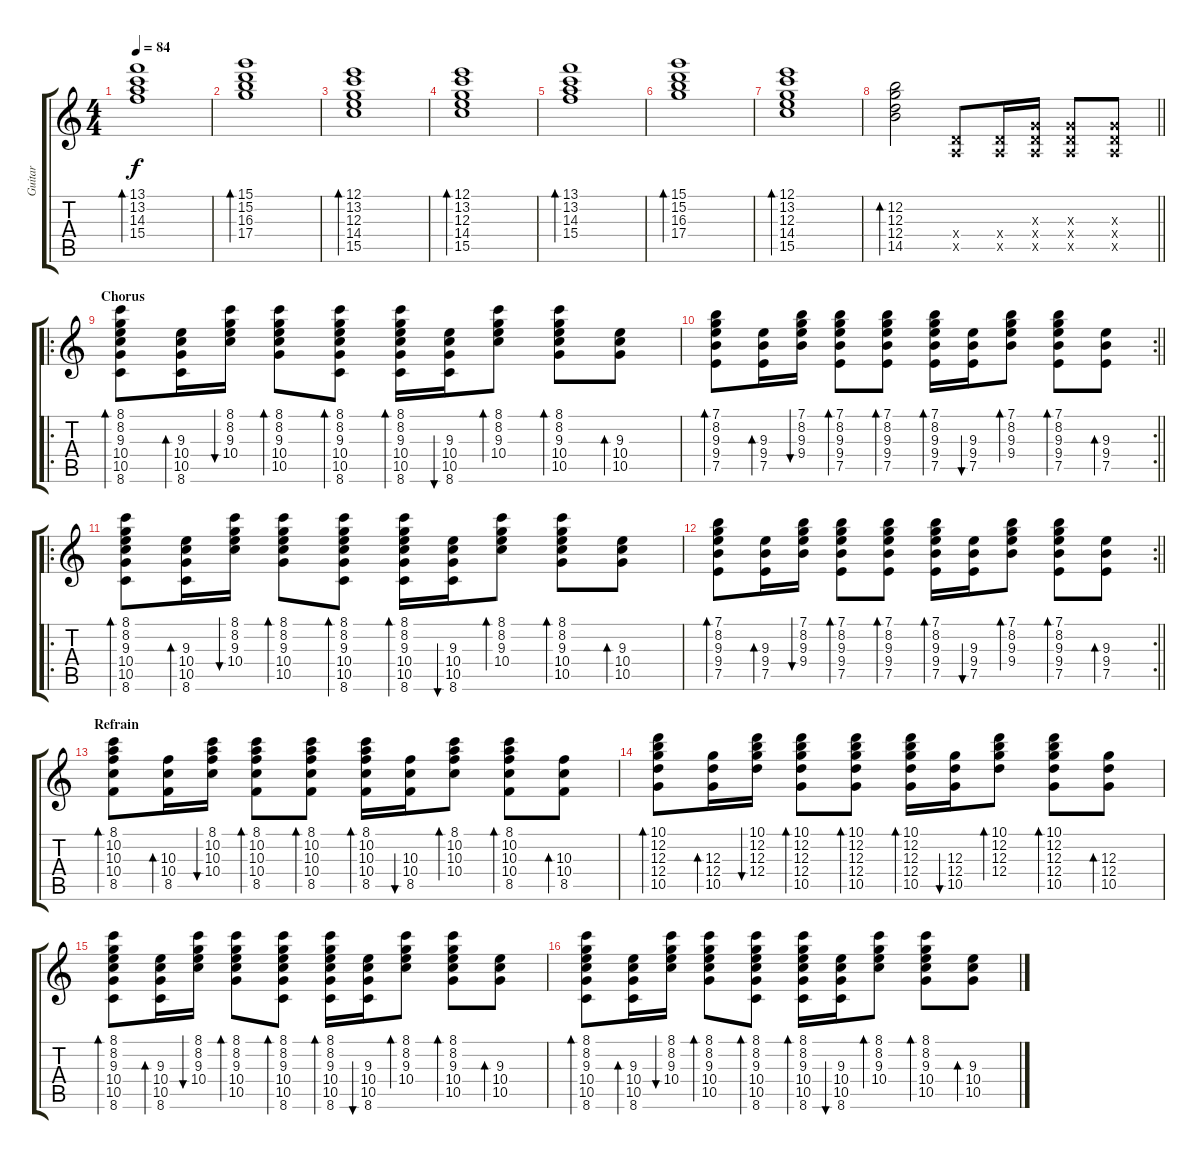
\track ("Guitar" "Guitar") {instrument acousticguitarsteel}
\staff {score tabs}
\tuning (E4 B3 G3 D3 A2 E2) {hide}
\ts (4 4)
\tempo 84
\clef g2
\ks c
(13.1 13.2 14.3 15.4).1{bd 120 dy f} |
(15.1 15.2 16.3 17.4).1{bd 120} |
(12.1 13.2 12.3 14.4 15.5).1{bd 120} |
(12.1 13.2 12.3 14.4 15.5).1{bd 120} |
(13.1 13.2 14.3 15.4).1{bd 120} |
(15.1 15.2 16.3 17.4).1{bd 120} |
(12.1 13.2 12.3 14.4 15.5).1{bd 120} |
\barLineRight lightlight
(12.2 12.3 12.4 14.5).2{bd 120} (0.4{x} 0.5{x}).8 (0.4{x} 0.5{x}).16 (0.3{x} 0.4{x} 0.5{x}).16 (0.3{x} 0.4{x} 0.5{x}).8 (0.3{x} 0.4{x} 0.5{x}).8 |
\ro
\section ("" "Chorus")
(8.1 8.2 9.3 10.4 10.5 8.6).8{bd 60} (9.3 10.4 10.5 8.6).16{bd 30} (8.1 8.2 9.3 10.4).16{bu 30} (8.1 8.2 9.3 10.4 10.5).8{bd 30} (8.1 8.2 9.3 10.4 10.5 8.6).8{bd 30} (8.1 8.2 9.3 10.4 10.5 8.6).16{bd 30} (9.3 10.4 10.5 8.6).16{bu 30} (8.1 8.2 9.3 10.4).8{bd 30} (8.1 8.2 9.3 10.4 10.5).8{bd 30} (9.3 10.4 10.5).8{bd 30} |
\rc 2
\barLineRight lightlight
(7.1 8.2 9.3 9.4 7.5).8{bd 60} (9.3 9.4 7.5).16{bd 30} (7.1 8.2 9.3 9.4).16{bu 30} (7.1 8.2 9.3 9.4 7.5).8{bd 30} (7.1 8.2 9.3 9.4 7.5).8{bd 30} (7.1 8.2 9.3 9.4 7.5).16{bd 30} (9.3 9.4 7.5).16{bu 30} (7.1 8.2 9.3 9.4).8{bd 30} (7.1 8.2 9.3 9.4 7.5).8{bd 30} (9.3 9.4 7.5).8{bd 30} |
\ro
(8.1 8.2 9.3 10.4 10.5 8.6).8{bd 60} (9.3 10.4 10.5 8.6).16{bd 30} (8.1 8.2 9.3 10.4).16{bu 30} (8.1 8.2 9.3 10.4 10.5).8{bd 30} (8.1 8.2 9.3 10.4 10.5 8.6).8{bd 30} (8.1 8.2 9.3 10.4 10.5 8.6).16{bd 30} (9.3 10.4 10.5 8.6).16{bu 30} (8.1 8.2 9.3 10.4).8{bd 30} (8.1 8.2 9.3 10.4 10.5).8{bd 30} (9.3 10.4 10.5).8{bd 30} |
\rc 2
\barLineRight lightlight
(7.1 8.2 9.3 9.4 7.5).8{bd 60} (9.3 9.4 7.5).16{bd 30} (7.1 8.2 9.3 9.4).16{bu 30} (7.1 8.2 9.3 9.4 7.5).8{bd 30} (7.1 8.2 9.3 9.4 7.5).8{bd 30} (7.1 8.2 9.3 9.4 7.5).16{bd 30} (9.3 9.4 7.5).16{bu 30} (7.1 8.2 9.3 9.4).8{bd 30} (7.1 8.2 9.3 9.4 7.5).8{bd 30} (9.3 9.4 7.5).8{bd 30} |
\section ("" "Refrain")
(8.1 10.2 10.3 10.4 8.5).8{bd 60} (10.3 10.4 8.5).16{bd 30} (8.1 10.2 10.3 10.4).16{bu 30} (8.1 10.2 10.3 10.4 8.5).8{bd 30} (8.1 10.2 10.3 10.4 8.5).8{bd 30} (8.1 10.2 10.3 10.4 8.5).16{bd 30} (10.3 10.4 8.5).16{bu 30} (8.1 10.2 10.3 10.4).8{bd 30} (8.1 10.2 10.3 10.4 8.5).8{bd 30} (10.3 10.4 8.5).8{bd 30} |
(10.1 12.2 12.3 12.4 10.5).8{bd 60} (12.3 12.4 10.5).16{bd 30} (10.1 12.2 12.3 12.4).16{bu 30} (10.1 12.2 12.3 12.4 10.5).8{bd 30} (10.1 12.2 12.3 12.4 10.5).8{bd 30} (10.1 12.2 12.3 12.4 10.5).16{bd 30} (12.3 12.4 10.5).16{bu 30} (10.1 12.2 12.3 12.4).8{bd 30} (10.1 12.2 12.3 12.4 10.5).8{bd 30} (12.3 12.4 10.5).8{bd 30} |
(8.1 8.2 9.3 10.4 10.5 8.6).8{bd 60} (9.3 10.4 10.5 8.6).16{bd 30} (8.1 8.2 9.3 10.4).16{bu 30} (8.1 8.2 9.3 10.4 10.5).8{bd 30} (8.1 8.2 9.3 10.4 10.5 8.6).8{bd 30} (8.1 8.2 9.3 10.4 10.5 8.6).16{bd 30} (9.3 10.4 10.5 8.6).16{bu 30} (8.1 8.2 9.3 10.4).8{bd 30} (8.1 8.2 9.3 10.4 10.5).8{bd 30} (9.3 10.4 10.5).8{bd 30} |
(8.1 8.2 9.3 10.4 10.5 8.6).8{bd 60} (9.3 10.4 10.5 8.6).16{bd 30} (8.1 8.2 9.3 10.4).16{bu 30} (8.1 8.2 9.3 10.4 10.5).8{bd 30} (8.1 8.2 9.3 10.4 10.5 8.6).8{bd 30} (8.1 8.2 9.3 10.4 10.5 8.6).16{bd 30} (9.3 10.4 10.5 8.6).16{bu 30} (8.1 8.2 9.3 10.4).8{bd 30} (8.1 8.2 9.3 10.4 10.5).8{bd 30} (9.3 10.4 10.5).8{bd 30}
